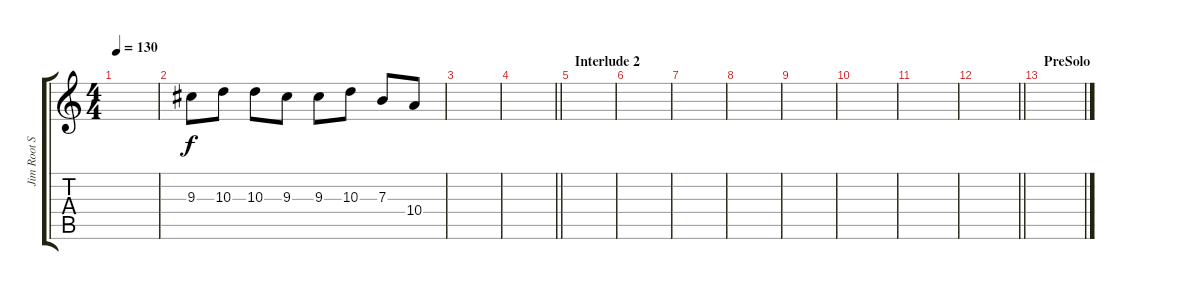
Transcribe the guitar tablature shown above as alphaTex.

\track ("Jim Root Solo" "Jim Root S") {instrument distortionguitar}
\staff {score tabs}
\tuning (Db4 Ab3 E3 B2 Gb2 B1) {hide}
\ts (4 4)
\tempo 130
\clef g2
\ks c
|
9.3.8 10.3.8 10.3.8 9.3.8 9.3.8 10.3.8 7.3.8 10.4.8 |
|
\barLineRight lightlight
|
\section ("" "Interlude 2")
|
|
|
|
|
|
|
\barLineRight lightlight
|
\section ("" "PreSolo")
